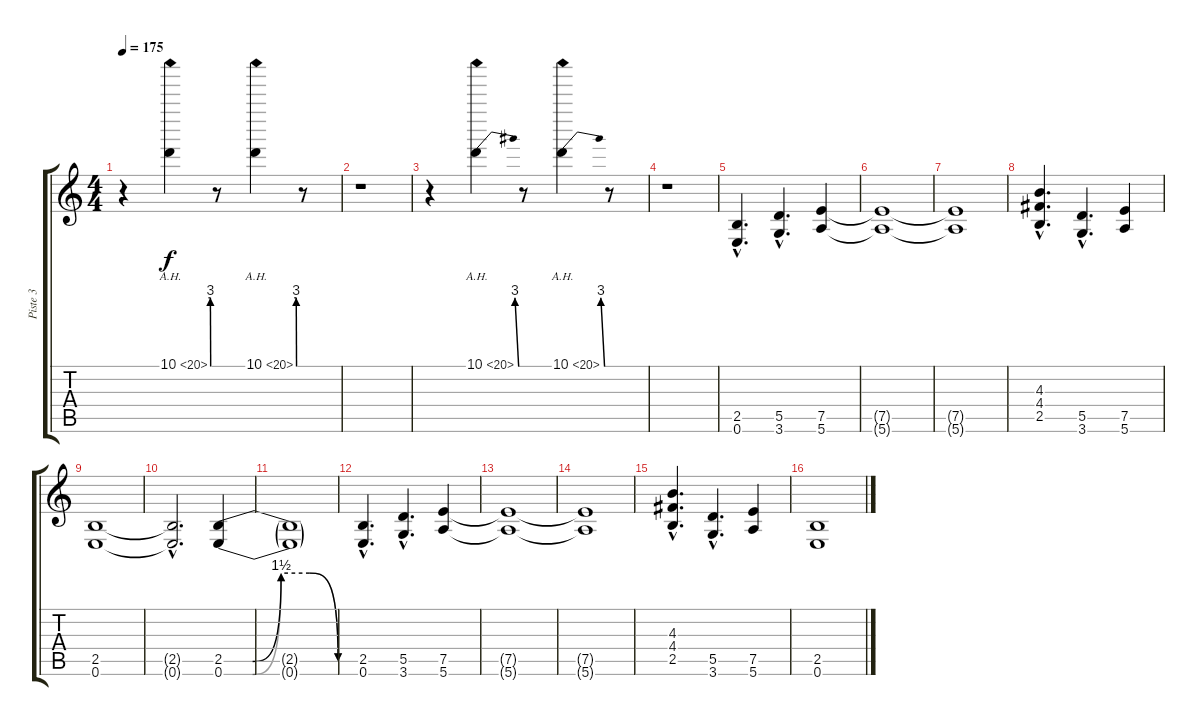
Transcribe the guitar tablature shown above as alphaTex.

\track ("Piste 3" "Piste 3") {instrument distortionguitar}
\staff {score tabs}
\tuning (E4 B3 G3 D3 A2 E2) {hide}
\ts (4 4)
\tempo 175
\clef g2
\ks c
r.4{dy f} 10.1{be (custom 0 0 25 0 30 12 44 12 60 12) ah 10}.4 r.8 10.1{be (custom 0 0 25 0 30 12 45 12 60 12) ah 10}.4 r.8 |
r.1 |
r.4 10.1{be (bend 0 0 60 12) ah 10}.4 r.8 10.1{be (bend 0 0 60 12) ah 10}.4 r.8 |
r.1 |
(2.5{hac} 0.6{hac}).4{d volume 15} (5.5{hac} 3.6{hac}).4{d} (7.5 5.6).4 |
(7.5{t} 5.6{t}).1 |
(7.5{t} 5.6{t}).1 |
(4.3{hac} 4.4{hac} 2.5{hac}).4{d} (5.5{hac} 3.6{hac}).4{d} (7.5 5.6).4 |
(2.5 0.6).1 |
(2.5{hac t} 0.6{hac t}).2{d} (2.5{be (custom 0 0 15 0 30 6 45 6 60 0)} 0.6{be (custom 0 0 15 0 30 6 45 6 60 0)}).4 |
(2.5{t} 0.6{t}).1 |
(2.5{hac} 0.6{hac}).4{d} (5.5{hac} 3.6{hac}).4{d} (7.5 5.6).4 |
(7.5{t} 5.6{t}).1 |
(7.5{t} 5.6{t}).1 |
(4.3{hac} 4.4{hac} 2.5{hac}).4{d} (5.5{hac} 3.6{hac}).4{d} (7.5 5.6).4 |
(2.5 0.6).1
